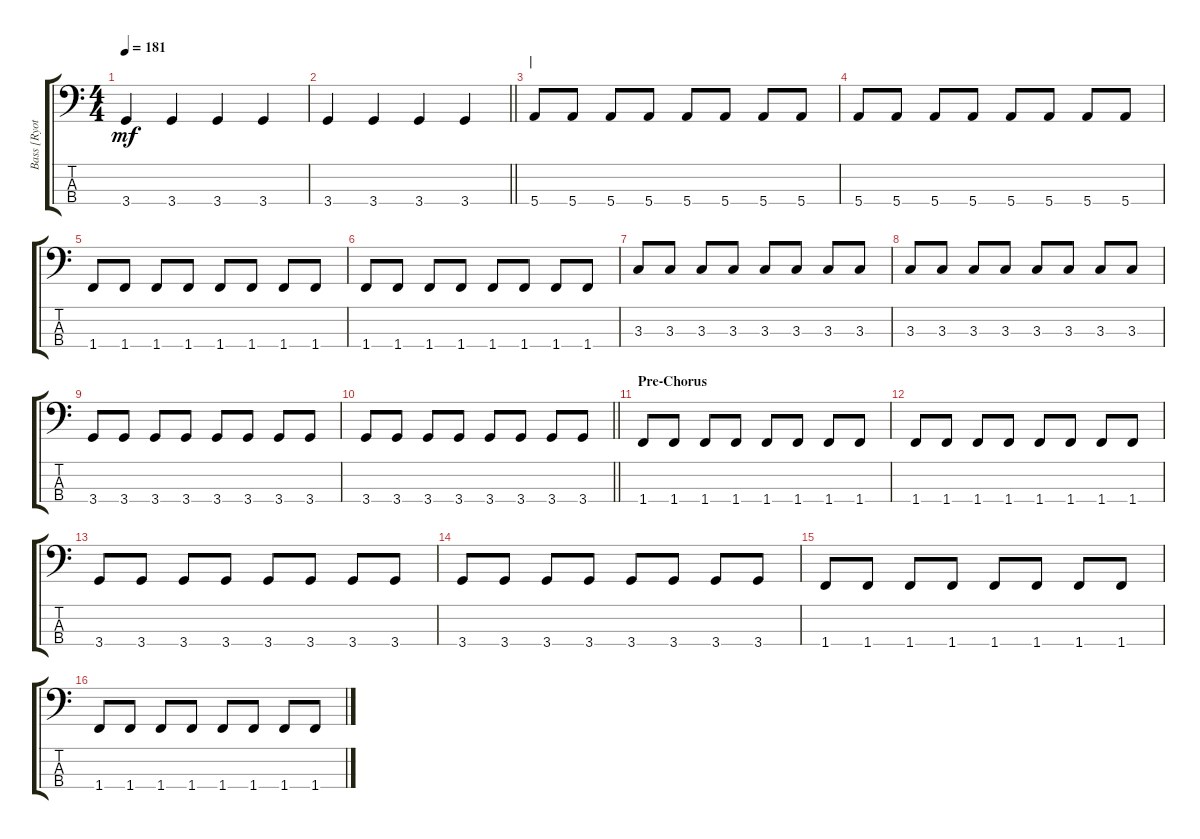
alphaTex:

\track ("Bass [Ryota]" "Bass [Ryot") {instrument electricbassfinger}
\staff {score tabs}
\tuning (G2 D2 A1 E1) {hide}
\ts (4 4)
\tempo 181
\clef f4
\ks c
3.4.4{dy mf} 3.4.4 3.4.4 3.4.4 |
\barLineRight lightlight
3.4.4 3.4.4 3.4.4 3.4.4 |
\section ("" "|")
5.4.8 5.4.8 5.4.8 5.4.8 5.4.8 5.4.8 5.4.8 5.4.8 |
5.4.8 5.4.8 5.4.8 5.4.8 5.4.8 5.4.8 5.4.8 5.4.8 |
1.4.8 1.4.8 1.4.8 1.4.8 1.4.8 1.4.8 1.4.8 1.4.8 |
1.4.8 1.4.8 1.4.8 1.4.8 1.4.8 1.4.8 1.4.8 1.4.8 |
3.3.8 3.3.8 3.3.8 3.3.8 3.3.8 3.3.8 3.3.8 3.3.8 |
3.3.8 3.3.8 3.3.8 3.3.8 3.3.8 3.3.8 3.3.8 3.3.8 |
3.4.8 3.4.8 3.4.8 3.4.8 3.4.8 3.4.8 3.4.8 3.4.8 |
\barLineRight lightlight
3.4.8 3.4.8 3.4.8 3.4.8 3.4.8 3.4.8 3.4.8 3.4.8 |
\section ("" "Pre-Chorus")
1.4.8 1.4.8 1.4.8 1.4.8 1.4.8 1.4.8 1.4.8 1.4.8 |
1.4.8 1.4.8 1.4.8 1.4.8 1.4.8 1.4.8 1.4.8 1.4.8 |
3.4.8 3.4.8 3.4.8 3.4.8 3.4.8 3.4.8 3.4.8 3.4.8 |
3.4.8 3.4.8 3.4.8 3.4.8 3.4.8 3.4.8 3.4.8 3.4.8 |
1.4.8 1.4.8 1.4.8 1.4.8 1.4.8 1.4.8 1.4.8 1.4.8 |
1.4.8 1.4.8 1.4.8 1.4.8 1.4.8 1.4.8 1.4.8 1.4.8
